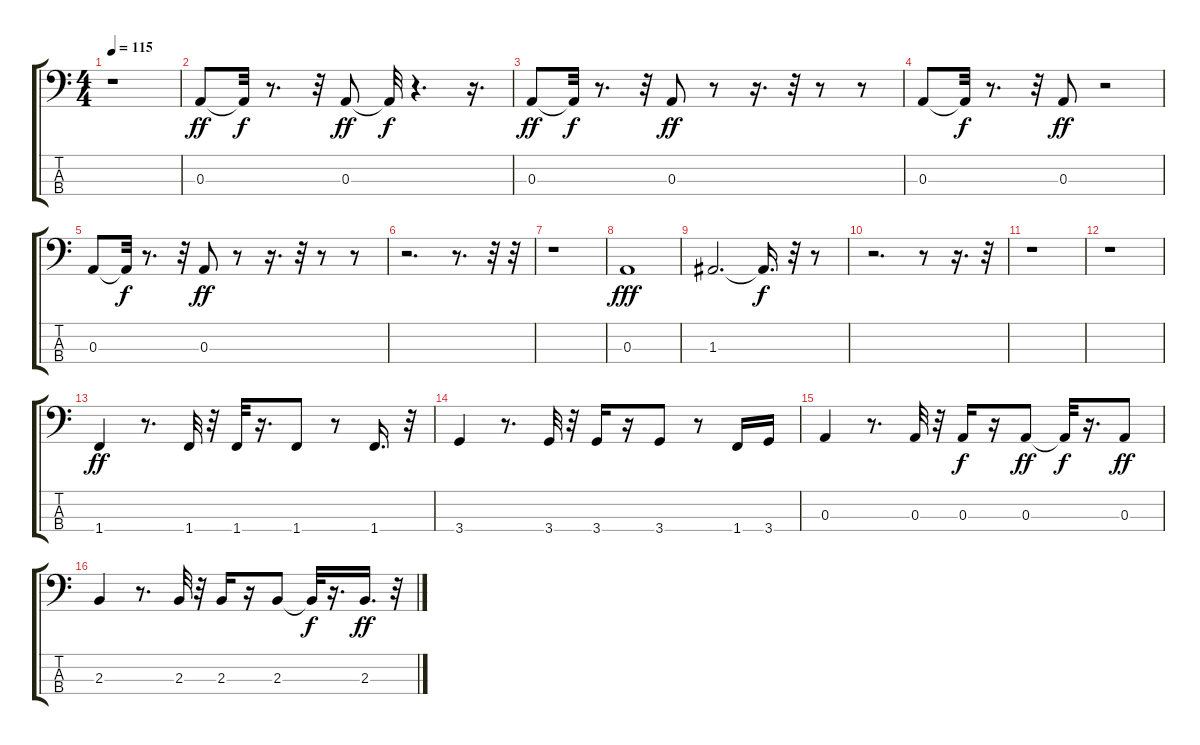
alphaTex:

\track "" {instrument electricbassfinger}
\staff {score tabs}
\tuning (G2 D2 A1 E1) {hide}
\ts (4 4)
\tempo 115
\clef f4
\ks c
r.1{dy ff} |
0.3.8 0.3{t}.32{dy f} r.8{d} r.32 0.3.8{dy ff} 0.3{t}.32{dy f} r.4{d} r.16{d} |
0.3.8{dy ff} 0.3{t}.32{dy f} r.8{d} r.32 0.3.8{dy ff} r.8 r.16{d} r.32 r.8 r.8 |
0.3.8 0.3{t}.32{dy f} r.8{d} r.32 0.3.8{dy ff} r.2 |
0.3.8 0.3{t}.32{dy f} r.8{d} r.32 0.3.8{dy ff} r.8 r.16{d} r.32 r.8 r.8 |
r.2{d} r.8{d} r.32 r.32 |
r.1 |
0.3.1{dy fff} |
1.3.2{d} 1.3{t}.16{d dy f} r.32 r.8 |
r.2{d} r.8 r.16{d} r.32 |
r.1 |
r.1 |
1.4.4{dy ff} r.8{d} 1.4.32 r.32 1.4.32 r.16{d} 1.4.8 r.8 1.4.16{d} r.32 |
3.4.4 r.8{d} 3.4.32 r.32 3.4.16 r.16 3.4.8 r.8 1.4.16 3.4.16 |
0.3.4 r.8{d} 0.3.32 r.32 0.3.16{dy f} r.16 0.3.8{dy ff} 0.3{t}.32{dy f} r.16{d} 0.3.8{dy ff} |
2.3.4 r.8{d} 2.3.32 r.32 2.3.16 r.16 2.3.8 2.3{t}.32{dy f} r.16{d} 2.3.16{d dy ff} r.32
